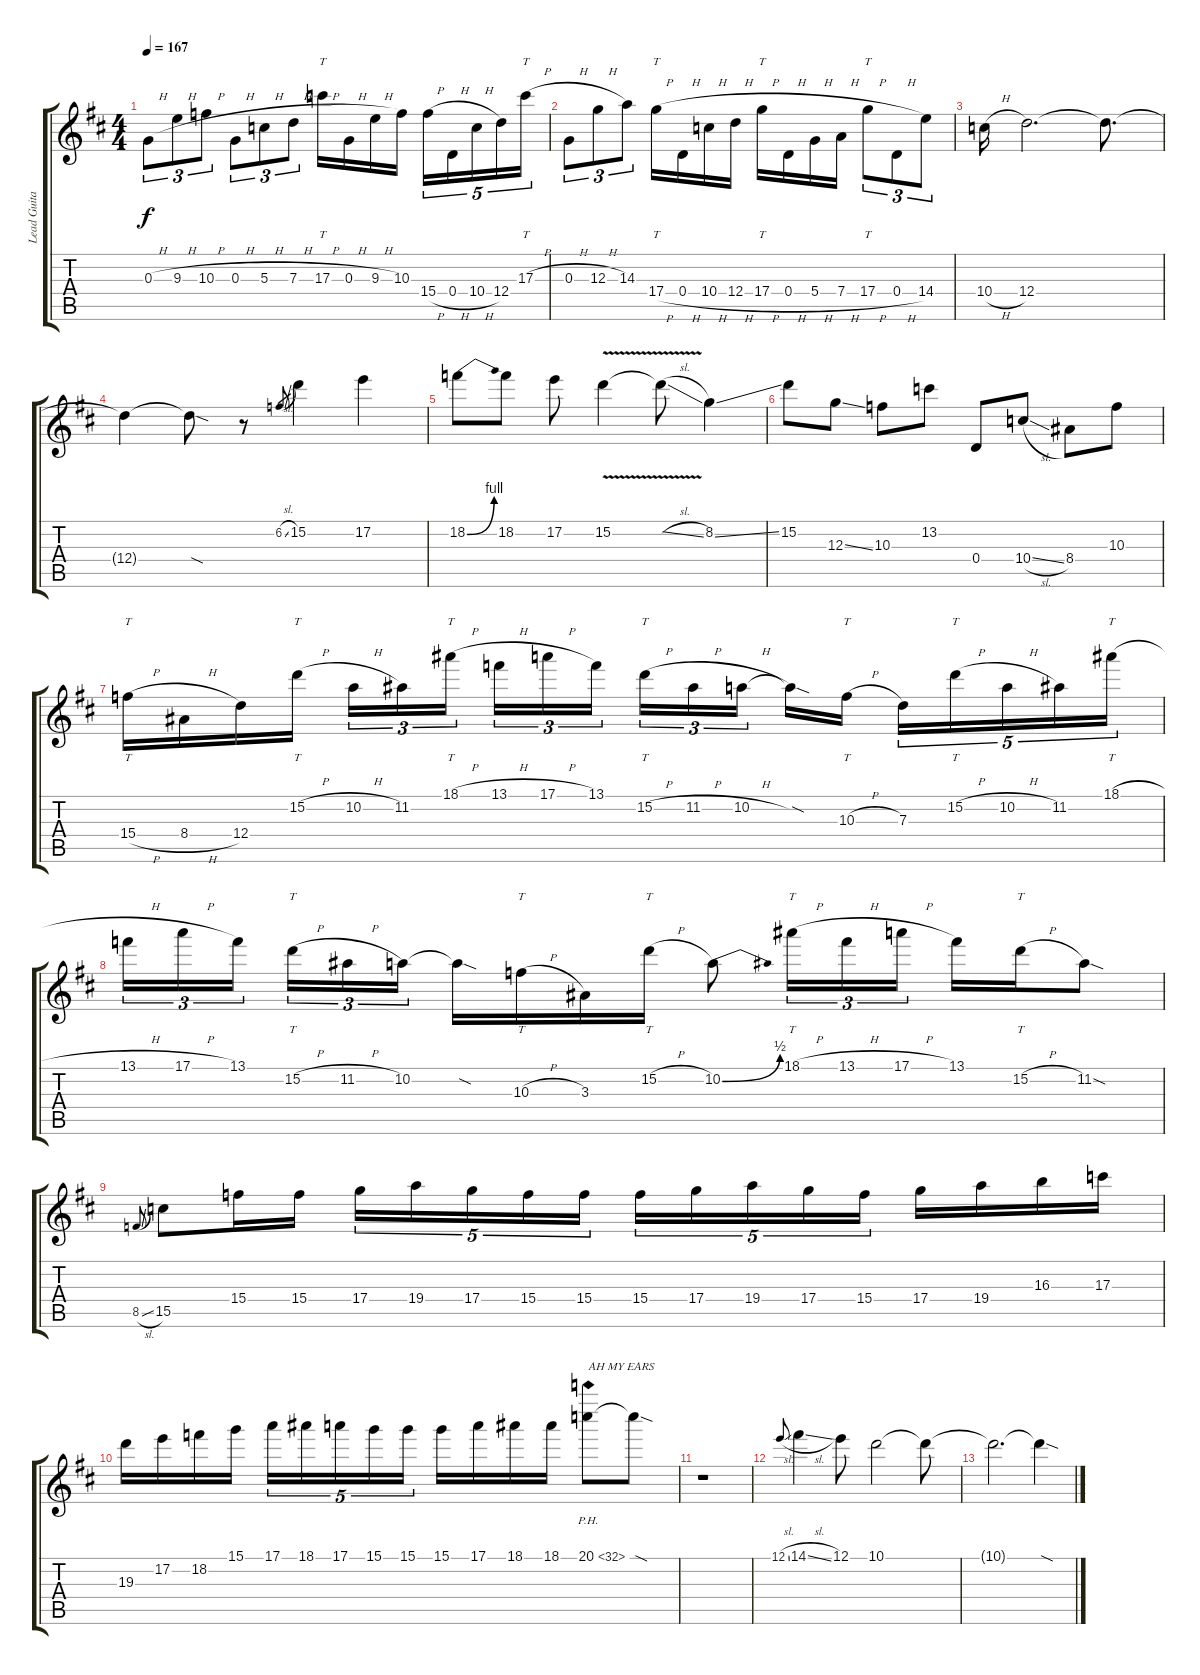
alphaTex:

\track ("Lead Guitar" "Lead Guita") {instrument overdrivenguitar}
\staff {score tabs}
\tuning (E4 B3 G3 D3 A2 D2) {hide}
\ts (4 4)
\tempo 167
\clef g2
\ks d
0.3{h}.8{tu (3 2) dy f} 9.3{h}.8{tu (3 2)} 10.3{h}.8{tu (3 2)} 0.3{h}.8{tu (3 2)} 5.3{h}.8{tu (3 2)} 7.3{h}.8{tu (3 2)} 17.3{h}.16{tt} 0.3{h}.16 9.3{h}.16 10.3.16 15.4{h}.16{tu (5 4)} 0.4{h}.16{tu (5 4)} 10.4{h}.16{tu (5 4)} 12.4.16{tu (5 4)} 17.3{h}.16{tt tu (5 4)} |
0.3{h}.8{tu (3 2)} 12.3{h}.8{tu (3 2)} 14.3.8{tu (3 2)} 17.4{h}.16{tt} 0.4{h}.16 10.4{h}.16 12.4{h}.16 17.4{h}.16{tt} 0.4{h}.16 5.4{h}.16 7.4{h}.16 17.4{h}.8{tt tu (3 2)} 0.4{h}.8{tu (3 2)} 14.4.8{tu (3 2)} |
10.4{h}.16 12.4.2{d} 12.4{t}.8{d} |
12.4{t}.4 12.4{sod t}.8 r.8 6.2{sl}.8{gr} 15.2.4 17.2.4 |
18.2{be (bend 0 0 60 4)}.8 18.2.8 17.2.8 15.2{v}.4 15.2{sl t}.8 8.2{ss}.4 |
15.2.8 12.3{ss}.8 10.3.8 13.2.8 0.4.8 10.4{sl}.8 8.4.8 10.3.8 |
15.4{h}.16{tt} 8.4{h}.16 12.4.16 15.2{h}.16{tt} 10.2{h}.16{tu (3 2)} 11.2.16{tu (3 2)} 18.1{h}.16{tt tu (3 2) beam splitsecondary} 13.1{h}.16{tu (3 2)} 17.1{h}.16{tu (3 2)} 13.1.16{tu (3 2)} 15.2{h}.16{tt tu (3 2)} 11.2{h}.16{tu (3 2)} 10.2{h}.16{tu (3 2) beam splitsecondary} 10.2{sod t}.16 10.3{h}.16{tt} 7.3.16{tu (5 4)} 15.2{h}.16{tt tu (5 4)} 10.2{h}.16{tu (5 4)} 11.2.16{tu (5 4)} 18.1{h}.16{tt tu (5 4)} |
13.1{h}.16{tu (3 2)} 17.1{h}.16{tu (3 2)} 13.1.16{tu (3 2) beam splitsecondary} 15.2{h}.16{tt tu (3 2)} 11.2{h}.16{tu (3 2)} 10.2.16{tu (3 2)} 10.2{sod t}.16 10.3{h}.16{tt} 3.3.16 15.2{h}.16{tt} 10.2{be (bend 0 0 60 2)}.8 18.1{h}.16{tt tu (3 2)} 13.1{h}.16{tu (3 2)} 17.1{h}.16{tu (3 2)} 13.1.16 15.2{h}.16{tt} 11.2{sod}.8 |
8.5{sl}.8{gr onbeat} 15.5.8 15.4.16 15.4.16 17.4.16{tu (5 4)} 19.4.16{tu (5 4)} 17.4.16{tu (5 4)} 15.4.16{tu (5 4)} 15.4.16{tu (5 4)} 15.4.16{tu (5 4)} 17.4.16{tu (5 4)} 19.4.16{tu (5 4)} 17.4.16{tu (5 4)} 15.4.16{tu (5 4)} 17.4.16 19.4.16 16.3.16 17.3.16 |
19.3.16 17.2.16 18.2.16 15.1.16 17.1.16{tu (5 4)} 18.1.16{tu (5 4)} 17.1.16{tu (5 4)} 15.1.16{tu (5 4)} 15.1.16{tu (5 4)} 15.1.16 17.1.16 18.1.16 18.1.16 20.1{ph 12}.8{txt "AH MY EARS"} 20.1{sod t}.8 |
r.1 |
12.1{sl}.8{gr onbeat} 14.1{sl}.4 12.1.8 10.1.2 10.1{t}.8 |
10.1{t}.2{d} 10.1{sod t}.4
